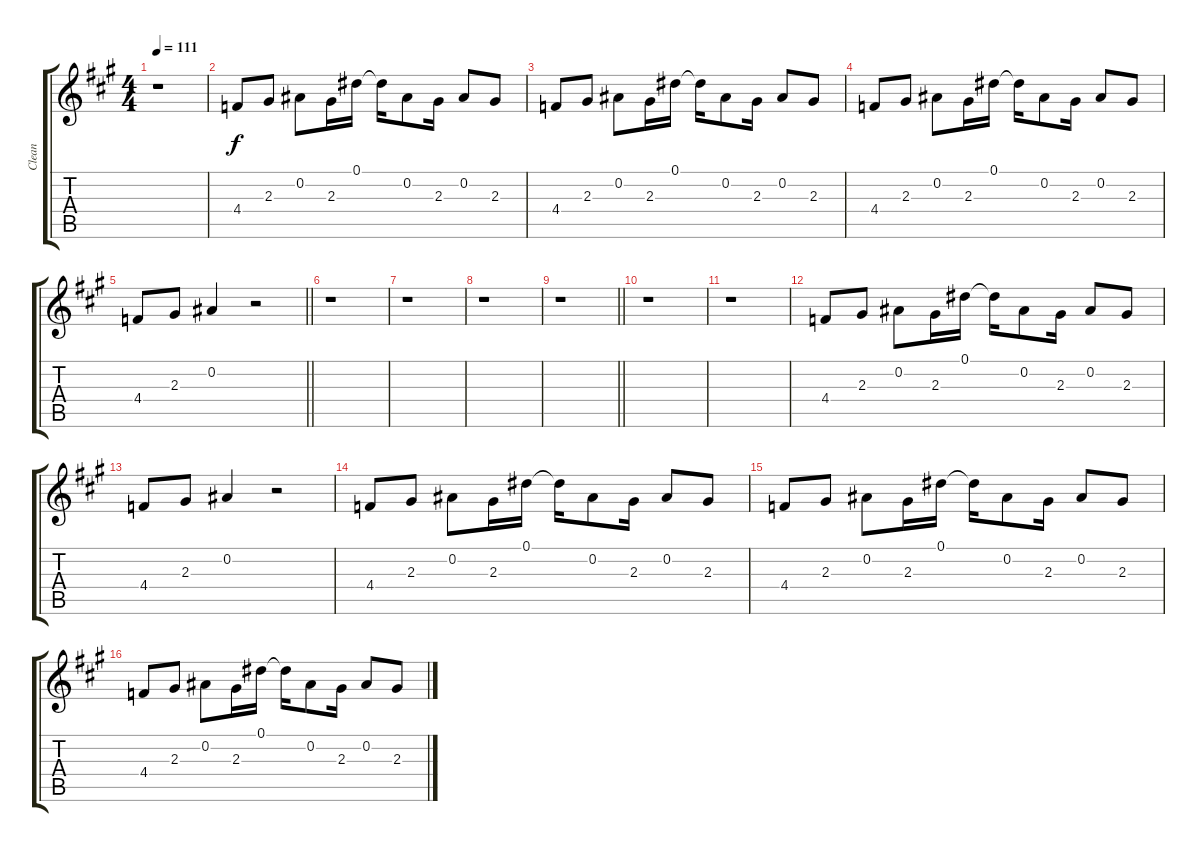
\track ("Clean" "Clean") {instrument electricguitarclean}
\staff {score tabs}
\tuning (Eb4 Bb3 Gb3 Db3 Ab2 Eb2) {hide}
\ts (4 4)
\tempo 111
\clef g2
\ks a
r.1{dy f} |
4.4.8 2.3.8 0.2.8 2.3.16 0.1.16 0.1{t}.16 0.2.8 2.3.16 0.2.8 2.3.8 |
4.4.8 2.3.8 0.2.8 2.3.16 0.1.16 0.1{t}.16 0.2.8 2.3.16 0.2.8 2.3.8 |
4.4.8 2.3.8 0.2.8 2.3.16 0.1.16 0.1{t}.16 0.2.8 2.3.16 0.2.8 2.3.8 |
\barLineRight lightlight
4.4.8 2.3.8 0.2.4 r.2 |
\section ("" " ")
r.1 |
r.1 |
r.1 |
\barLineRight lightlight
r.1 |
r.1 |
r.1 |
4.4.8 2.3.8 0.2.8 2.3.16 0.1.16 0.1{t}.16 0.2.8 2.3.16 0.2.8 2.3.8 |
4.4.8 2.3.8 0.2.4 r.2 |
4.4.8 2.3.8 0.2.8 2.3.16 0.1.16 0.1{t}.16 0.2.8 2.3.16 0.2.8 2.3.8 |
4.4.8 2.3.8 0.2.8 2.3.16 0.1.16 0.1{t}.16 0.2.8 2.3.16 0.2.8 2.3.8 |
4.4.8 2.3.8 0.2.8 2.3.16 0.1.16 0.1{t}.16 0.2.8 2.3.16 0.2.8 2.3.8
